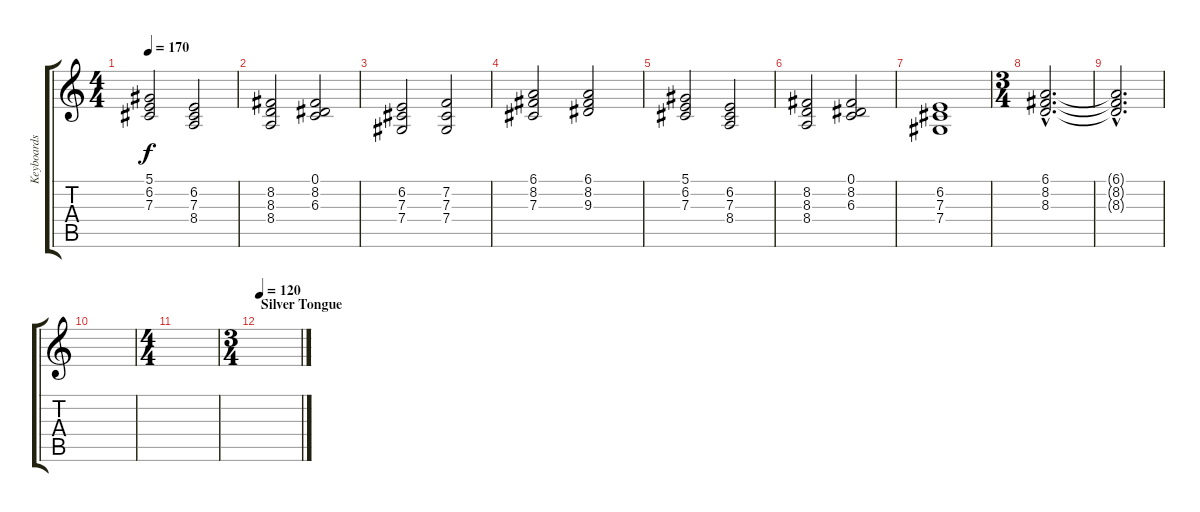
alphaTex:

\track ("Keyboards" "Keyboards") {instrument harpsichord}
\staff {score tabs}
\tuning (Eb4 Bb3 Gb3 Db3 Ab2 Eb2) {hide}
\ts (4 4)
\tempo 170
\clef g2
\ks c
(5.1 6.2 7.3).2{dy f} (6.2 7.3 8.4).2 |
(8.2 8.3 8.4).2 (0.1 8.2 6.3).2 |
(6.2 7.3 7.4).2 (7.2 7.3 7.4).2 |
(6.1 8.2 7.3).2 (6.1 8.2 9.3).2 |
(5.1 6.2 7.3).2 (6.2 7.3 8.4).2 |
(8.2 8.3 8.4).2 (0.1 8.2 6.3).2 |
(6.2 7.3 7.4).1 |
\ts (3 4)
(6.1{hac} 8.2{hac} 8.3{hac}).2{d} |
(6.1{hac t} 8.2{hac t} 8.3{hac t}).2{d} |
|
\ts (4 4)
|
\ts (3 4)
\section ("" "Silver Tongue")
\tempo 120
